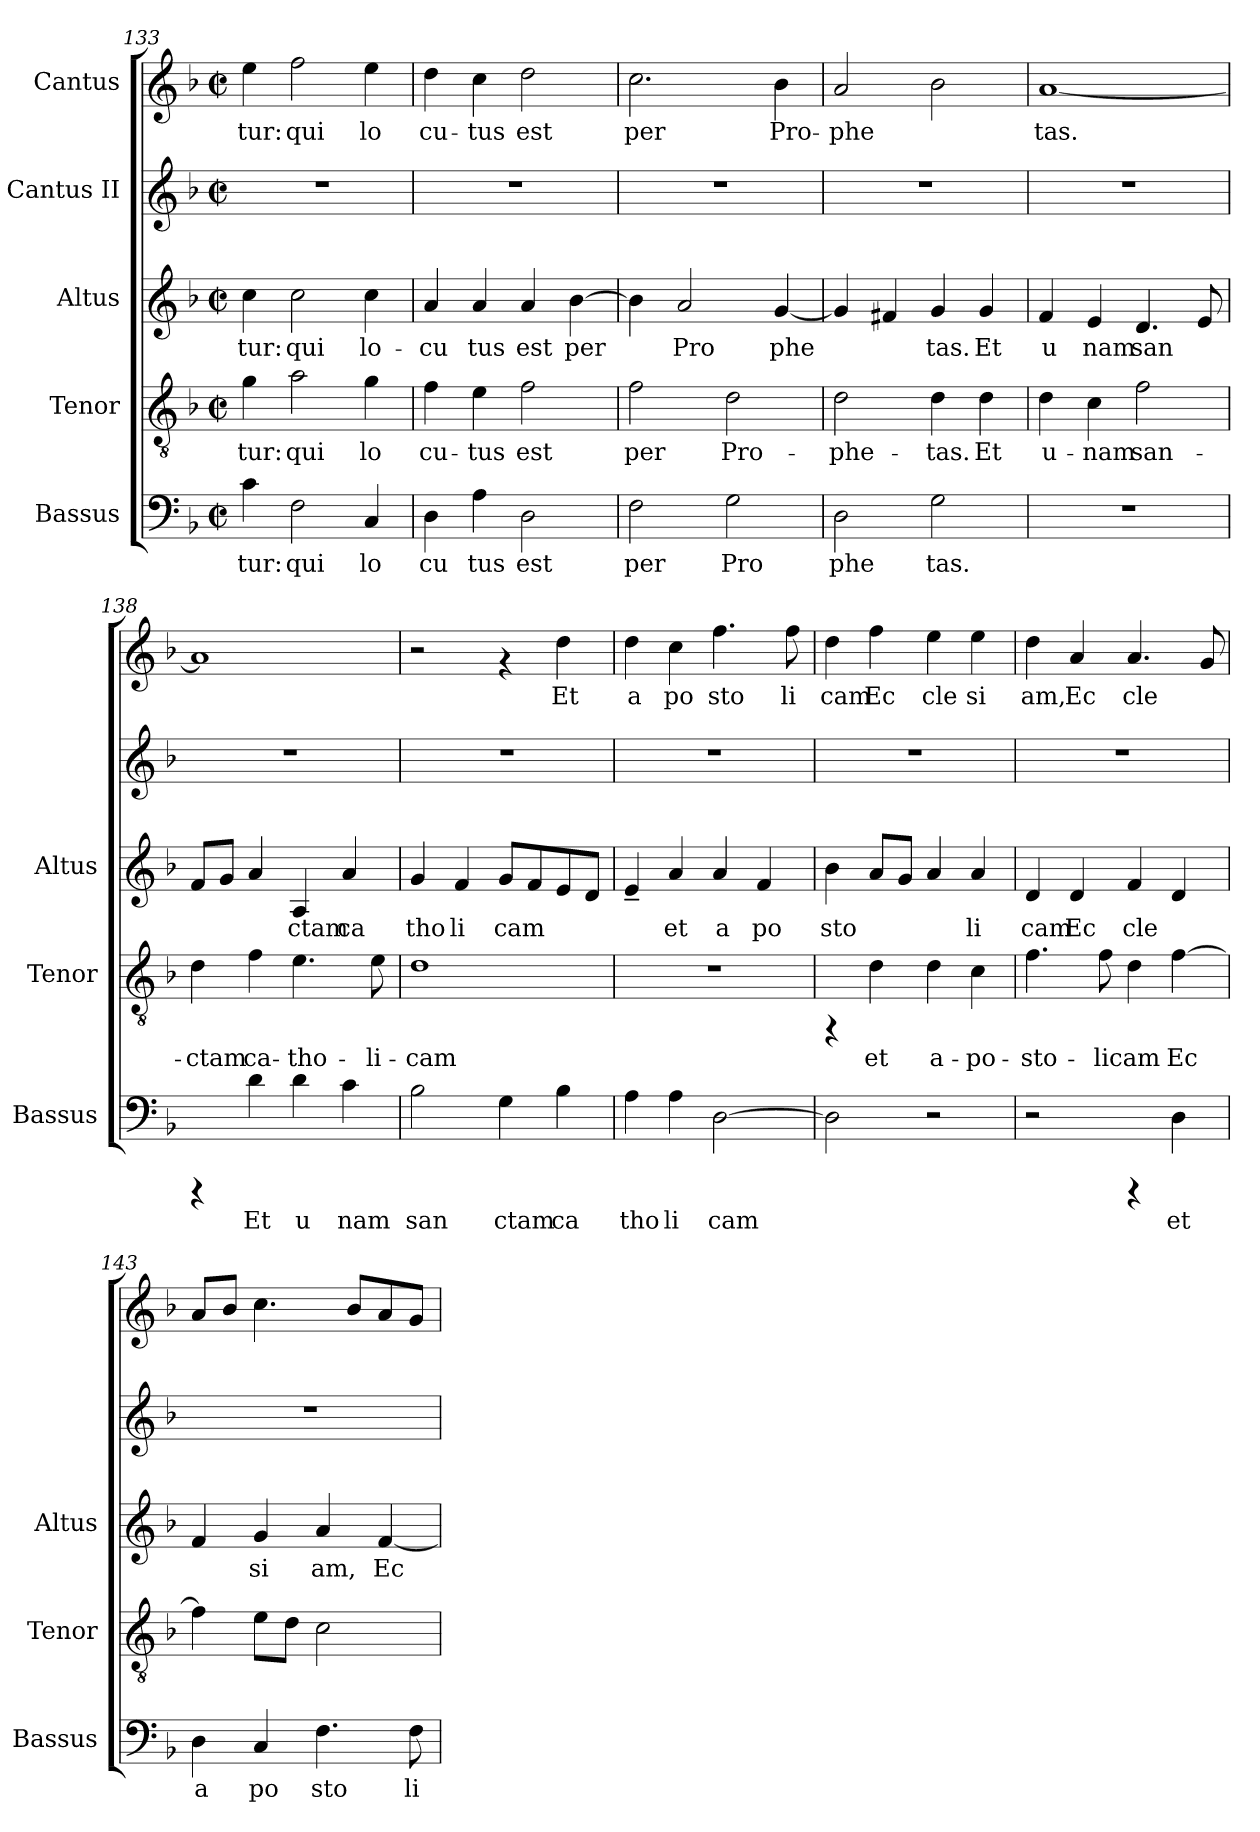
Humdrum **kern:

**kern	**text	**kern	**text	**kern	**text	**kern	**kern	**text
*part5	*part5	*part4	*part4	*part3	*part3	*part2	*part1	*part1
*staff5	*staff5	*staff4	*staff4	*staff3	*staff3	*staff2	*staff1	*staff1
*I"Bassus	*	*I"Tenor	*	*I"Altus	*	*I"Cantus II	*I"Cantus	*
*I'Bassus	*	*I'Tenor	*	*I'Altus	*	*	*	*
*clefF4	*	*clefGv2	*	*clefG2	*	*clefG2	*clefG2	*
*k[b-]	*	*k[b-]	*	*k[b-]	*	*k[b-]	*k[b-]	*
*F:	*	*F:	*	*F:	*	*F:	*F:	*
*M2/2	*	*M2/2	*	*M2/2	*	*M2/2	*M2/2	*
*met(c|)	*	*met(c|)	*	*met(c|)	*	*met(c|)	*met(c|)	*
=133	=133	=133	=133	=133	=133	=133	=133	=133
!	!LO:LY:b	!	!LO:LY:b:cj	!	!LO:LY:b:cj	!	!	!LO:LY:b
4c\	tur:	4g\	tur:	4cc\	-tur:	1r	4ee\	tur:
!	!LO:LY:b	!	!LO:LY:b:cj	!	!LO:LY:b:cj	!	!	!LO:LY:b
2F\	qui	2a\	qui	2cc\	qui	.	2ff\	qui
!	!LO:LY:b	!	!LO:LY:b:cj	!	!LO:LY:b:cj	!	!	!LO:LY:b
4C/	lo	4g\	lo	4cc\	lo-	.	4ee\	lo
!!LO:LB:g=z
=134	=134	=134	=134	=134	=134	=134	=134	=134
!	!LO:LY:b	!	!LO:LY:b:cj	!	!LO:LY:b:cj	!	!	!LO:LY:b
4D\	cu	4f\	cu-	4a/	-cu	1r	4dd\	cu-
!	!LO:LY:b	!	!LO:LY:b:cj	!	!LO:LY:b:cj	!	!	!LO:LY:b
4A\	tus	4e\	-tus	4a/	tus	.	4cc\	-tus
!	!LO:LY:b	!	!LO:LY:b:cj	!	!LO:LY:b:cj	!	!	!LO:LY:b
2D\	est	2f\	est	4a/	est	.	2dd\	est
!	!	!	!	!	!LO:LY:b:cj	!	!	!
.	.	.	.	[>4b-\	per	.	.	.
=135	=135	=135	=135	=135	=135	=135	=135	=135
!	!LO:LY:b	!	!LO:LY:b:cj	!	!LO:LY:b:cj	!	!	!LO:LY:b
2F\	per	2f\	per	4b-\]	.	1r	2.cc\	per
!	!	!	!	!	!LO:LY:b:cj	!	!	!
.	.	.	.	2a/	Pro	.	.	.
!	!LO:LY:b	!	!LO:LY:b:cj	!	!	!	!	!
2G\	Pro	2d\	Pro-	.	.	.	.	.
!	!	!	!	!	!LO:LY:b:cj	!	!	!LO:LY:b
.	.	.	.	[<4g/	phe	.	4b-\	Pro-
=136	=136	=136	=136	=136	=136	=136	=136	=136
!	!LO:LY:b	!	!LO:LY:b:cj	!	!LO:LY:b:cj	!	!	!LO:LY:b
2D\	phe	2d\	-phe-	4g/]	.	1r	2a/	-phe-
!	!	!	!	!	!LO:LY:b:cj	!	!	!
.	.	.	.	4f#/	.	.	.	.
!	!LO:LY:b	!	!LO:LY:b:cj	!	!LO:LY:b:cj	!	!	!LO:LY:b
2G\	tas.	4d\	-tas.	4g/	tas.	.	2b-\	--
!	!	!	!LO:LY:b:cj	!	!LO:LY:b:cj	!	!	!
.	.	4d\	Et	4g/	Et	.	.	.
=137	=137	=137	=137	=137	=137	=137	=137	=137
!	!	!	!LO:LY:b:cj	!	!LO:LY:b:cj	!	!	!LO:LY:b
1r	.	4d\	u-	4f/	u	1r	[<1a	-tas.
!	!	!	!LO:LY:b:cj	!	!LO:LY:b:cj	!	!	!
.	.	4c\	-nam	4e/	nam	.	.	.
!	!	!	!LO:LY:b:cj	!	!LO:LY:b:cj	!	!	!
.	.	2f\	san-	4.d/	san	.	.	.
!	!	!	!	!	!LO:LY:b:cj	!	!	!
.	.	.	.	8e/	.	.	.	.
=138	=138	=138	=138	=138	=138	=138	=138	=138
!	!	!	!LO:LY:b:cj	!	!LO:LY:b:cj	!	!	!LO:LY:b
4rCCC	.	4d\	-ctam	8f/L	.	1r	1a]	.
!	!	!	!	!	!LO:LY:b:cj	!	!	!
.	.	.	.	8g/J	.	.	.	.
!	!LO:LY:b	!	!LO:LY:b:cj	!	!LO:LY:b:cj	!	!	!
4d\	Et	4f\	ca-	4a/	.	.	.	.
!	!LO:LY:b	!	!LO:LY:b:cj	!	!LO:LY:b:cj	!	!	!
4d\	u	4.e\	-tho-	4A/	ctam	.	.	.
!	!LO:LY:b	!	!	!	!LO:LY:b:cj	!	!	!
4c\	nam	.	.	4a/	ca	.	.	.
!	!	!	!LO:LY:b:cj	!	!	!	!	!
.	.	8e\	-li-	.	.	.	.	.
=139	=139	=139	=139	=139	=139	=139	=139	=139
!	!LO:LY:b	!	!LO:LY:b:cj	!	!LO:LY:b:cj	!	!	!
2B-\	san	1d	-cam	4g/	tho	1r	2r	.
!	!	!	!	!	!LO:LY:b:cj	!	!	!
.	.	.	.	4f/	li	.	.	.
!	!LO:LY:b	!	!	!	!LO:LY:b:cj	!	!	!
4G\	ctam	.	.	8g/L	cam	.	4rf	.
!	!	!	!	!	!LO:LY:b:cj	!	!	!
.	.	.	.	8f/	.	.	.	.
!	!LO:LY:b	!	!	!	!LO:LY:b:cj	!	!	!LO:LY:b
4B-\	ca	.	.	8e/	.	.	4dd\	Et
!	!	!	!	!	!LO:LY:b:cj	!	!	!
.	.	.	.	8d/J	.	.	.	.
!!LO:LB:g=z
=140	=140	=140	=140	=140	=140	=140	=140	=140
!	!LO:LY:b	!	!	!	!LO:LY:b:cj	!	!	!LO:LY:b
4A\	tho	1r	.	4e~</	.	1r	4dd\	a
!	!LO:LY:b	!	!	!	!LO:LY:b:cj	!	!	!LO:LY:b
4A\	li	.	.	4a/	et	.	4cc\	po
!	!LO:LY:b	!	!	!	!LO:LY:b:cj	!	!	!LO:LY:b
[>2D\	cam	.	.	4a/	a	.	4.ff\	sto
!	!	!	!	!	!LO:LY:b:cj	!	!	!
.	.	.	.	4f/	po	.	.	.
!	!	!	!	!	!	!	!	!LO:LY:b
.	.	.	.	.	.	.	8ff\	li
=141	=141	=141	=141	=141	=141	=141	=141	=141
!	!LO:LY:b	!	!	!	!LO:LY:b:cj	!	!	!LO:LY:b
2D\]	.	4rFF	.	4b-\	sto	1r	4dd\	cam
!	!	!	!LO:LY:b:cj	!	!LO:LY:b:cj	!	!	!LO:LY:b
.	.	4d\	et	8a/L	.	.	4ff\	Ec
!	!	!	!	!	!LO:LY:b:cj	!	!	!
.	.	.	.	8g/J	.	.	.	.
!	!	!	!LO:LY:b:cj	!	!LO:LY:b:cj	!	!	!LO:LY:b
2r	.	4d\	a-	4a/	.	.	4ee\	cle
!	!	!	!LO:LY:b:cj	!	!LO:LY:b:cj	!	!	!LO:LY:b
.	.	4c\	-po-	4a/	li	.	4ee\	si
=142	=142	=142	=142	=142	=142	=142	=142	=142
!	!	!	!LO:LY:b:cj	!	!LO:LY:b:cj	!	!	!LO:LY:b
2r	.	4.f\	-sto-	4d/	cam	1r	4dd\	am,
!	!	!	!	!	!LO:LY:b:cj	!	!	!LO:LY:b
.	.	.	.	4d/	Ec	.	4a/	Ec
!	!	!	!LO:LY:b:cj	!	!	!	!	!
.	.	8f\	-licam	.	.	.	.	.
!	!	!	!LO:LY:b:cj	!	!LO:LY:b:cj	!	!	!LO:LY:b
4rCCC	.	4d\	.	4f/	cle	.	4.a/	cle
!	!LO:LY:b	!	!LO:LY:b:cj	!	!LO:LY:b:cj	!	!	!
4D\	et	[>4f\	Ec-	4d/	.	.	.	.
!	!	!	!	!	!	!	!	!LO:LY:b
.	.	.	.	.	.	.	8g/	.
=143	=143	=143	=143	=143	=143	=143	=143	=143
!	!LO:LY:b	!	!LO:LY:b:cj	!	!LO:LY:b:cj	!	!	!LO:LY:b
4D\	a	4f\]	--	4f/	.	1r	8a/L	.
!	!	!	!	!	!	!	!	!LO:LY:b
.	.	.	.	.	.	.	8b-/J	.
!	!LO:LY:b	!	!LO:LY:b:cj	!	!LO:LY:b:cj	!	!	!LO:LY:b
4C/	po	8e\L	--	4g/	si	.	4.cc\	.
!	!	!	!LO:LY:b:cj	!	!	!	!	!
.	.	8d\J	--	.	.	.	.	.
!	!LO:LY:b	!	!LO:LY:b:cj	!	!LO:LY:b:cj	!	!	!
4.F\	sto	2c\	--	4a/	am,	.	.	.
!	!	!	!	!	!	!	!	!LO:LY:b
.	.	.	.	.	.	.	8b-/L	.
!	!	!	!	!	!LO:LY:b:cj	!	!	!LO:LY:b
.	.	.	.	[<4f/	Ec	.	8a/	.
!	!LO:LY:b	!	!	!	!	!	!	!LO:LY:b
8F\	li	.	.	.	.	.	8g/J	.
=	=	=	=	=	=	=	=	=
*-	*-	*-	*-	*-	*-	*-	*-	*-
